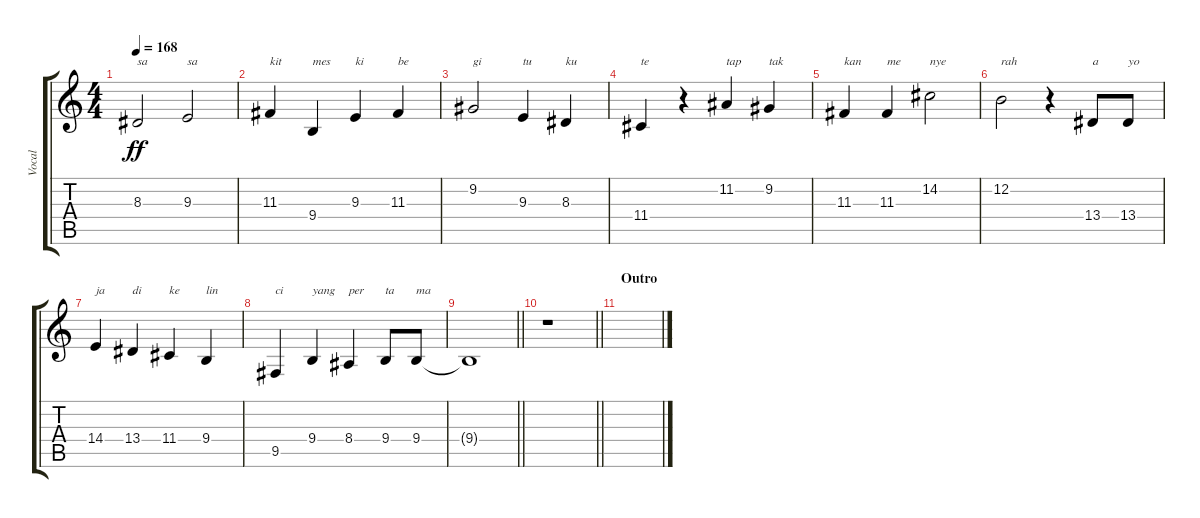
\track ("Vocal" "Vocal") {instrument synthbrass1}
\staff {score tabs}
\tuning (E4 B3 G3 D3 A2 E2) {hide}
\ts (4 4)
\tempo 168
\clef g2
\ks c
8.3.2{txt "sa" dy ff} 9.3.2{txt "sa"} |
11.3.4{txt "kit"} 9.4.4{txt "mes"} 9.3.4{txt "ki"} 11.3.4{txt "be"} |
9.2.2{txt "gi"} 9.3.4{txt "tu"} 8.3.4{txt "ku"} |
11.4.4{txt "te"} r.4 11.2.4{txt "tap"} 9.2.4{txt "tak"} |
11.3.4{txt "kan"} 11.3.4{txt "me"} 14.2.2{txt "nye"} |
12.2.2{txt "rah"} r.4 13.4.8{txt "a"} 13.4.8{txt "yo"} |
14.4.4{txt "ja"} 13.4.4{txt "di"} 11.4.4{txt "ke"} 9.4.4{txt "lin"} |
9.5.4{txt "ci"} 9.4.4{txt "yang"} 8.4.4{txt "per"} 9.4.8{txt "ta"} 9.4.8{txt "ma"} |
\barLineRight lightlight
9.4{t}.1 |
\barLineRight lightlight
r.1 |
\section ("" "Outro")
